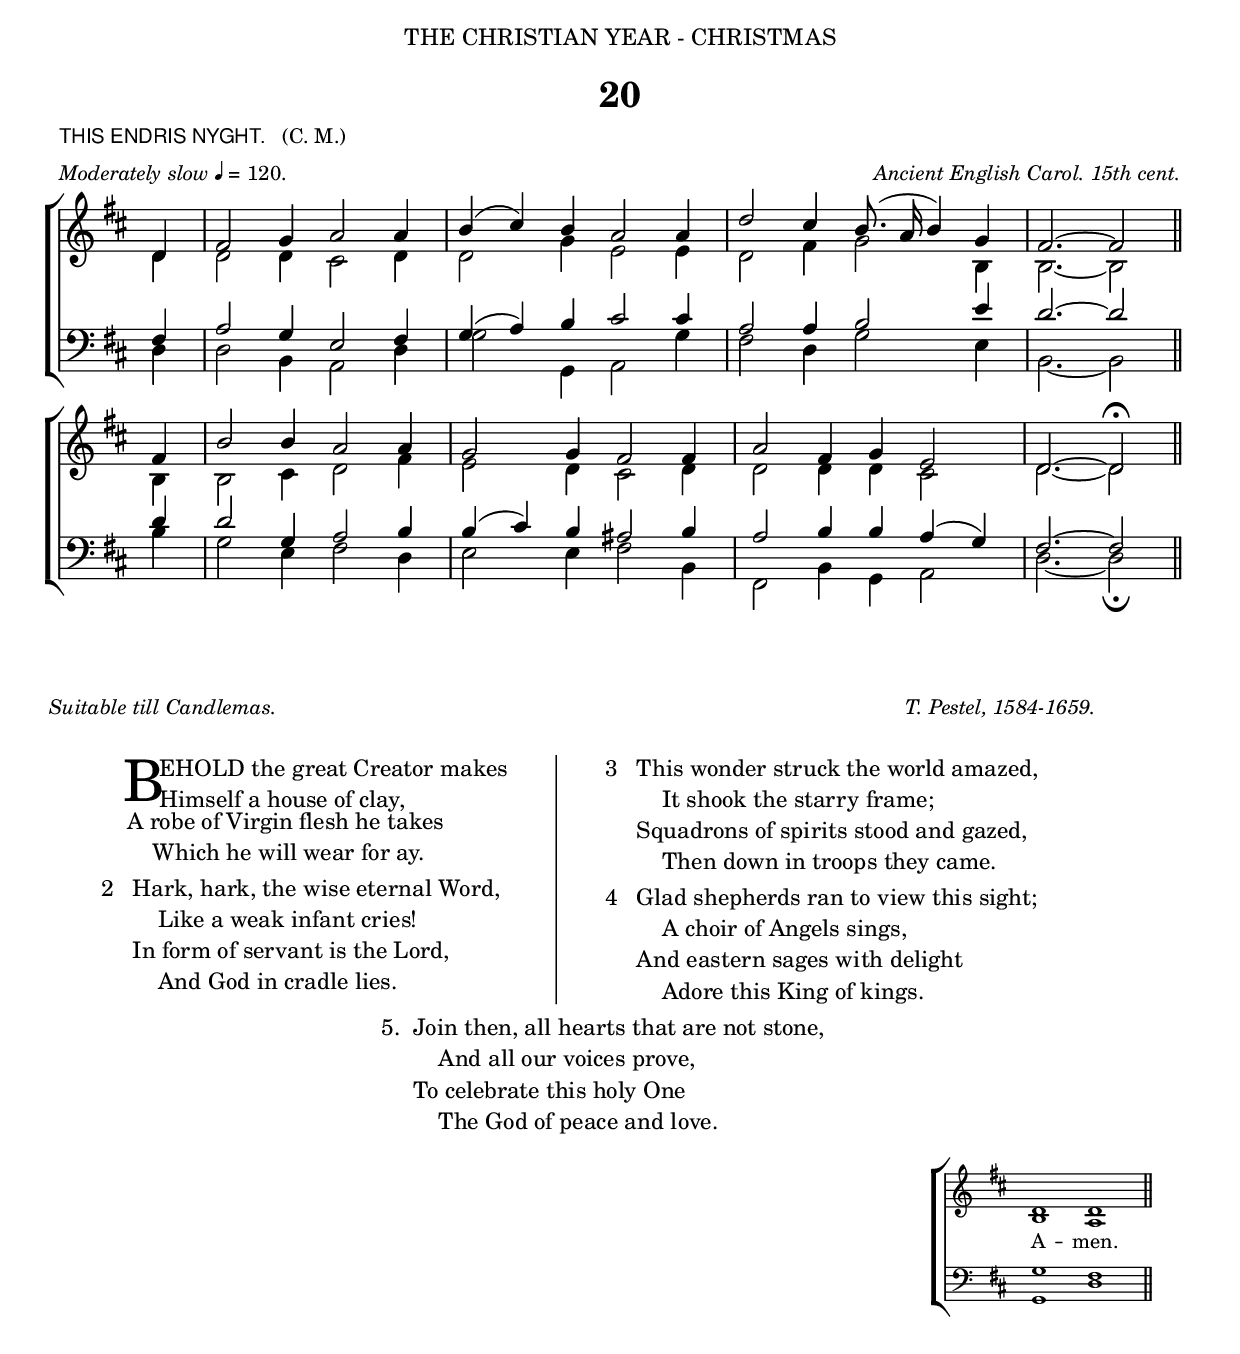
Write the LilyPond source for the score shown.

%%%059.png
%%%Hymn 20 This Endris Nyght. Behold the great Creator makes.
%%%Version 3 059png-H20-v3.ly Fonts reset

\version "2.10"

\header {
  dedication = \markup { \center-align { "THE CHRISTIAN YEAR - CHRISTMAS"
		\hspace #0.1 }}	
  title = "20"
  poet = \markup { \small {  \line { \sans {"THIS ENDRIS NYGHT."} \hspace #1 \roman {"(C. M.)"}} }}
  meter = \markup { \small { \italic {Moderately slow} \fontsize #-5 \general-align #Y #DOWN \note #"4" #1 = 120.} }
  arranger =  \markup { \small \italic "Ancient English Carol. 15th cent."}
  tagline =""
}


global = {
  \time 6/4 
  \key d \major 
  \set Staff.midiInstrument = "church organ"
}

singlebar = { \bar "|" \noBreak } %%macro to generate a nobreak bar

soprano = \relative c' {  
  \partial 4 d4 \singlebar fis2 g4 a2 a4 \singlebar b^( cis) b a2 a4 \singlebar d2 cis4 b8.^( a16 b4) g \singlebar fis2. ~ fis2 \bar "||" \break
  fis4 \singlebar b2 b4 a2 a4 \singlebar g2 g4 fis2 fis4 \singlebar a2 fis4 g e2 \singlebar d2. ~ d2^\fermata \bar "||"
}

alto = \relative c' {
  \partial 4 d4 \singlebar d2 d4 cis2 d4 \singlebar d2 g4 e2 e4 \singlebar d2 fis4 g2 b,4 \singlebar b2. ~ b2 \bar "||" \break
  b4 \singlebar b2 cis4 d2 fis4 \singlebar e2 d4 cis2 d4 \singlebar d2 d4 d cis2 \singlebar d2. ~ d2 \bar "||"
}

tenor = \relative c { \clef bass
  \partial 4 fis4 \singlebar a2 g4 e2 fis4 \singlebar g^( a) b cis2 cis4 \singlebar a2 a4 b2 e4 \singlebar d2. ~ d2 \bar "||" \break
  d4 \singlebar d2 g,4 a2 b4 \singlebar b^( cis) b ais2 b4 \singlebar \override Accidental #'transparent = ##t a2 b4 b a^( g) \singlebar fis2. ~ fis2 \bar "||"
}

bass = \relative c { \clef bass
  \partial 4 d4 \singlebar d2 b4 a2 d4 \singlebar g2 g,4 a2 g'4 \singlebar fis2 d4 g2 e4 \singlebar b2. ~ b2 \bar "||" \break
  b'4 \singlebar g2 e4 fis2 d4 \singlebar e2 e4 fis2 b,4 \singlebar fis2 b4 g a2 \singlebar d2. ~ d2_\fermata \bar "||"
}

#(ly:set-option 'point-and-click #f)

\paper {
  #(set-paper-size "a4")
  top-margin = 3\mm
  bottom-margin = 5\mm
  print-page-number = ##f
  between-system-space = #0.1
  ragged-last-bottom = ##t
  ragged-bottom = ##t
}

\book{

\score{
\new ChoirStaff	
 <<

	\context Staff = upper << 
	\context Voice = sopranos { \voiceOne \global \soprano }
	\context Voice = altos    { \voiceTwo \global \alto }
	                      >>
        
	\context Staff = lower <<
	\context Voice = tenors { \voiceOne \global \tenor }
	\context Voice = basses { \voiceTwo \global \bass }
			        >> 
			      

 >>
\layout {
		indent=0
		\context { \Score timing = ##f }
		\context { \Score \remove "Bar_number_engraver" }
		\context { \Staff \remove "Time_signature_engraver" }
		\context { \Score \remove "Mark_engraver"  }
                \context { \Staff \consists "Mark_engraver"  }
	}
	
\midi { 
   \context {
       \Score 
       tempoWholesPerMinute = #(ly:make-moment 120 4)
            }
       }
	
} %%score bracket

\markup { \hspace #4   %%add space as necc. to center the column
          \column { %% super column of everything
	    \hspace #0.2
	    \line { \small { \hspace #-5 \italic {"Suitable till Candlemas."} \hspace #60 \italic {"T. Pestel, 1584-1659."}} }
	    \line { %% a master line of 3 columns
              \column { %% column 1
	      \hspace #0.2 % adds vertical spacing between verses
          \column {
		  \line { \hspace #2.2 \column { \lower #2.4 \fontsize #8 "B" }   %%Drop Cap goes here
			 \hspace #-1.2    %% adjust this if other letters are too far from Drop Cap
			\column  { \raise #0.0 "EHOLD the great Creator makes" "Himself a house of clay,"  } }          
	          \line { \hspace #2.5  %%adjust hspace until this line left edge is flush with Drop Cap
			\lower  #1.56  %%adjust this until the line spacing looks right
			\column {   
				"A robe of Virgin flesh he takes" 
				"    Which he will wear for ay." 
			  		}}
	           } %% finish stanza 1
		  
		   \hspace #0.2 % adds vertical spacing between verses
		   \line { "2  "
		       \column {	     
			       "Hark, hark, the wise eternal Word," 
			       "    Like a weak infant cries!" 
			       "In form of servant is the Lord," 
			       "    And God in cradle lies."
		   }}
		       }  %% finish Page column 1
		
	\hspace #4 %%adds horizontal space columns 1 and 2   
			   
	\column { \filled-box #'(0.0 . 0.1) #'( -25 . -1) #0 }       %%Column 2. This is the line dviding the columns 1 and 3. 
			   	   
	\hspace #4 %%adds horizontal space between columns 2 and 3
	   
	\column { %%start page column 3		
		\hspace #0.1 % adds vertical spacing between verses
		\line { "3  "
		    \column {	     
			    "This wonder struck the world amazed," 
			    "    It shook the starry frame;" 
			    "Squadrons of spirits stood and gazed," 
			    "    Then down in troops they came."  	   
	   }} 
	   	\hspace #0.1 % adds vertical spacing between verses
		\line { "4  "
		    \column {    
			    "Glad shepherds ran to view this sight;" 
			    "    A choir of Angels sings," 
			    "And eastern sages with delight" 
			    "    Adore this King of kings." 
 	   }}  
  
	  } %% end column 3
	  } %% master line bracket
	  
	  \hspace #0.2
	  \line { \hspace #27 "5. "
             \column {    
		     "Join then, all hearts that are not stone," 
		     "    And all our voices prove," 
		     "To celebrate this holy One" 
		     "    The God of peace and love." 
 	   }} %% end last stanza
          } %% page super column bracket
} %%markup bracket


%% Amen score block
\score{
  \new ChoirStaff
   <<
        \context Staff = upper \with { fontSize = #-3  \override StaffSymbol #'staff-space = #(magstep -2) }  
	                      << 
	\context Voice = "sopranos" { \relative c' { \clef treble \global \voiceOne d1 d1 \bar "||" }}
	\context Voice = "altos"    { \relative c' { \clef treble \global \voiceTwo b1 a1 \bar "||" }}
	                      >>
			  
	\context Lyrics \lyricsto "altos" { \override LyricText #'font-size = #-1 A -- men. }
	
	\context Staff = lower \with { fontSize = #-3  \override StaffSymbol #'staff-space = #(magstep -2) }  
	                       <<
	\context Voice = "tenors" { \relative c { \clef bass \global \voiceThree g'1 fis1 \bar "||" }}
	\context Voice = "basses" { \relative c { \clef bass \global \voiceFour  g1 d'1 \bar "||" }}
			        >> 
  >>			      
\header { breakbefore = ##f piece = " " opus = " " }

\layout { 
      \context { \Score timing = ##f }
	ragged-right = ##t
	indent = 15\cm
	\context { \Staff \remove Time_signature_engraver }

       }

\midi { \context { \Score tempoWholesPerMinute = #(ly:make-moment 120 4) }}  %%Amen midi 

} 	
	

} %% book bracket
